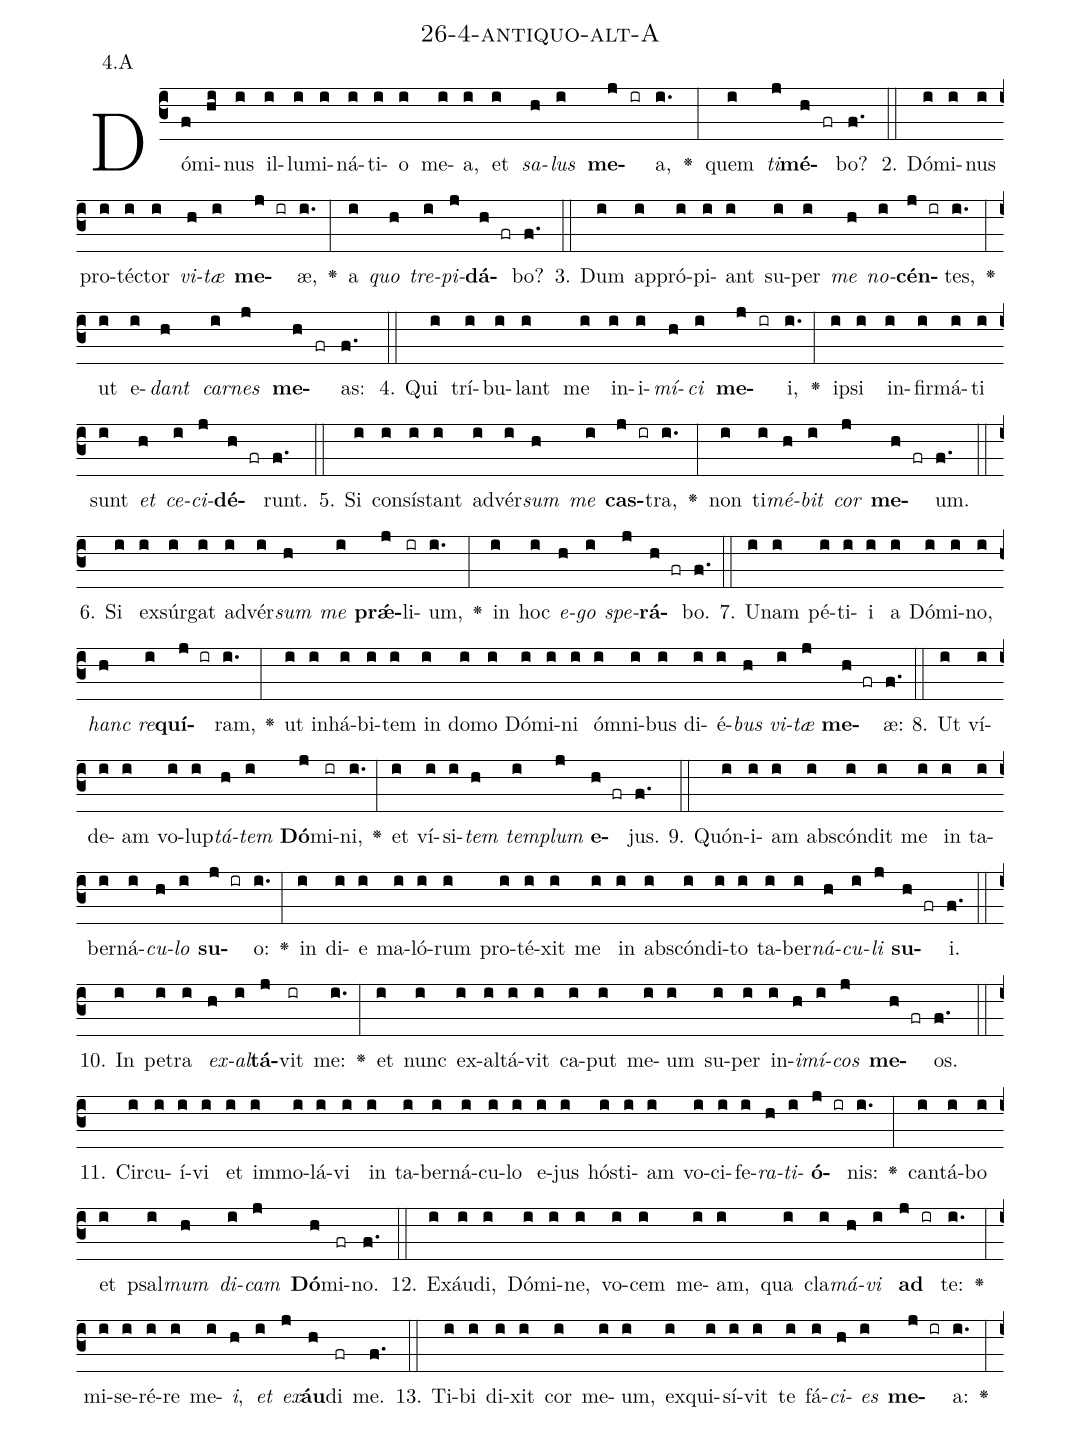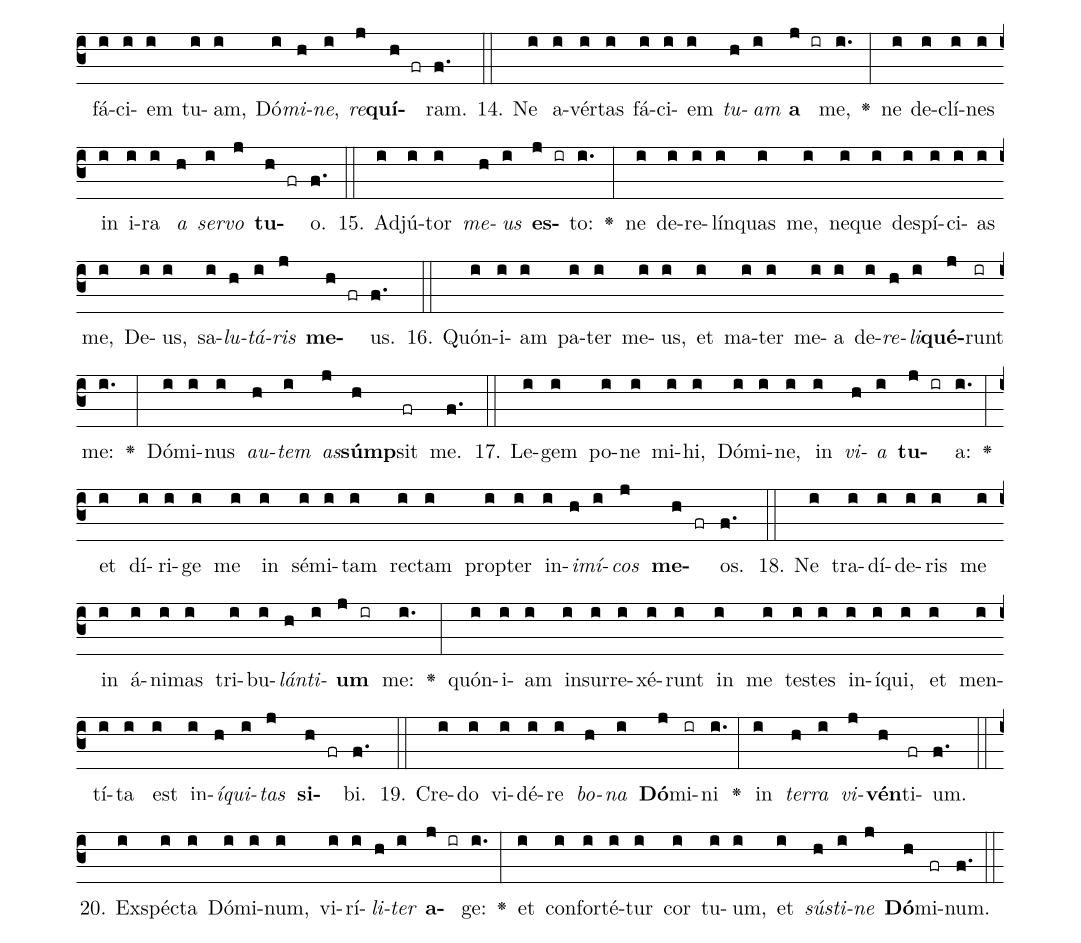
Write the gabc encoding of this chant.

name: 26-4-antiquo-alt-A;
annotation: 4.A;
%%
(c3)Dó(f)mi(hi)nus(i) il(i)lu(i)mi(i)ná(i)ti(i)o(i) me(i)a,(i) et(i) <i>sa</i>(h)<i>lus</i>(i) <b>me</b>(j ir)a,(i.) <v>\greheightstar</v>(:) quem(i) <i>ti</i>(j)<b>mé</b>(h fr)bo?(f.) (::)
2. Dó(i)mi(i)nus(i) pro(i)téc(i)tor(i) <i>vi</i>(h)<i>tæ</i>(i) <b>me</b>(j ir)æ,(i.) <v>\greheightstar</v>(:) a(i) <i>quo</i>(h) <i>tre</i>(i)<i>pi</i>(j)<b>dá</b>(h fr)bo?(f.) (::)
3. Dum(i) ap(i)pró(i)pi(i)ant(i) su(i)per(i) <i>me</i>(h) <i>no</i>(i)<b>cén</b>(j ir)tes,(i.) <v>\greheightstar</v>(:) ut(i) e(i)<i>dant</i>(h) <i>car</i>(i)<i>nes</i>(j) <b>me</b>(h fr)as:(f.) (::)
4. Qui(i) trí(i)bu(i)lant(i) me(i) in(i)i(i)<i>mí</i>(h)<i>ci</i>(i) <b>me</b>(j ir)i,(i.) <v>\greheightstar</v>(:) ip(i)si(i) in(i)fir(i)má(i)ti(i) sunt(i) <i>et</i>(h) <i>ce</i>(i)<i>ci</i>(j)<b>dé</b>(h fr)runt.(f.) (::)
5. Si(i) con(i)sís(i)tant(i) ad(i)vér(i)<i>sum</i>(h) <i>me</i>(i) <b>cas</b>(j ir)tra,(i.) <v>\greheightstar</v>(:) non(i) ti(i)<i>mé</i>(h)<i>bit</i>(i) <i>cor</i>(j) <b>me</b>(h fr)um.(f.) (::)
6. Si(i) ex(i)súr(i)gat(i) ad(i)vér(i)<i>sum</i>(h) <i>me</i>(i) <b>prǽ</b>(j)li(ir)um,(i.) <v>\greheightstar</v>(:) in(i) hoc(i) <i>e</i>(h)<i>go</i>(i) <i>spe</i>(j)<b>rá</b>(h fr)bo.(f.) (::)
7. U(i)nam(i) pé(i)ti(i)i(i) a(i) Dó(i)mi(i)no,(i) <i>hanc</i>(h) <i>re</i>(i)<b>quí</b>(j ir)ram,(i.) <v>\greheightstar</v>(:) ut(i) in(i)há(i)bi(i)tem(i) in(i) do(i)mo(i) Dó(i)mi(i)ni(i) óm(i)ni(i)bus(i) di(i)é(i)<i>bus</i>(h) <i>vi</i>(i)<i>tæ</i>(j) <b>me</b>(h fr)æ:(f.) (::)
8. Ut(i) ví(i)de(i)am(i) vo(i)lup(i)<i>tá</i>(h)<i>tem</i>(i) <b>Dó</b>(j)mi(ir)ni,(i.) <v>\greheightstar</v>(:) et(i) ví(i)si(i)<i>tem</i>(h) <i>tem</i>(i)<i>plum</i>(j) <b>e</b>(h fr)jus.(f.) (::)
9. Quón(i)i(i)am(i) abs(i)cón(i)dit(i) me(i) in(i) ta(i)ber(i)ná(i)<i>cu</i>(h)<i>lo</i>(i) <b>su</b>(j ir)o:(i.) <v>\greheightstar</v>(:) in(i) di(i)e(i) ma(i)ló(i)rum(i) pro(i)té(i)xit(i) me(i) in(i) abs(i)cón(i)di(i)to(i) ta(i)ber(i)<i>ná</i>(h)<i>cu</i>(i)<i>li</i>(j) <b>su</b>(h fr)i.(f.) (::)
10. In(i) pe(i)tra(i) <i>ex</i>(h)<i>al</i>(i)<b>tá</b>(j)vit(ir) me:(i.) <v>\greheightstar</v>(:) et(i) nunc(i) ex(i)al(i)tá(i)vit(i) ca(i)put(i) me(i)um(i) su(i)per(i) in(i)<i>i</i>(h)<i>mí</i>(i)<i>cos</i>(j) <b>me</b>(h fr)os.(f.) (::)
11. Cir(i)cu(i)í(i)vi(i) et(i) im(i)mo(i)lá(i)vi(i) in(i) ta(i)ber(i)ná(i)cu(i)lo(i) e(i)jus(i) hós(i)ti(i)am(i) vo(i)ci(i)fe(i)<i>ra</i>(h)<i>ti</i>(i)<b>ó</b>(j ir)nis:(i.) <v>\greheightstar</v>(:) can(i)tá(i)bo(i) et(i) psal(i)<i>mum</i>(h) <i>di</i>(i)<i>cam</i>(j) <b>Dó</b>(h)mi(fr)no.(f.) (::)
12. Ex(i)áu(i)di,(i) Dó(i)mi(i)ne,(i) vo(i)cem(i) me(i)am,(i) qua(i) cla(i)<i>má</i>(h)<i>vi</i>(i) <b>ad</b>(j ir) te:(i.) <v>\greheightstar</v>(:) mi(i)se(i)ré(i)re(i) me(i)<i>i</i>,(h) <i>et</i>(i) <i>ex</i>(j)<b>áu</b>(h)di(fr) me.(f.) (::)
13. Ti(i)bi(i) di(i)xit(i) cor(i) me(i)um,(i) ex(i)qui(i)sí(i)vit(i) te(i) fá(i)<i>ci</i>(h)<i>es</i>(i) <b>me</b>(j ir)a:(i.) <v>\greheightstar</v>(:) fá(i)ci(i)em(i) tu(i)am,(i) Dó(i)<i>mi</i>(h)<i>ne</i>,(i) <i>re</i>(j)<b>quí</b>(h fr)ram.(f.) (::)
14. Ne(i) a(i)vér(i)tas(i) fá(i)ci(i)em(i) <i>tu</i>(h)<i>am</i>(i) <b>a</b>(j ir) me,(i.) <v>\greheightstar</v>(:) ne(i) de(i)clí(i)nes(i) in(i) i(i)ra(i) <i>a</i>(h) <i>ser</i>(i)<i>vo</i>(j) <b>tu</b>(h fr)o.(f.) (::)
15. Ad(i)jú(i)tor(i) <i>me</i>(h)<i>us</i>(i) <b>es</b>(j ir)to:(i.) <v>\greheightstar</v>(:) ne(i) de(i)re(i)lín(i)quas(i) me,(i) ne(i)que(i) de(i)spí(i)ci(i)as(i) me,(i) De(i)us,(i) sa(i)<i>lu</i>(h)<i>tá</i>(i)<i>ris</i>(j) <b>me</b>(h fr)us.(f.) (::)
16. Quón(i)i(i)am(i) pa(i)ter(i) me(i)us,(i) et(i) ma(i)ter(i) me(i)a(i) de(i)<i>re</i>(h)<i>li</i>(i)<b>qué</b>(j)runt(ir) me:(i.) <v>\greheightstar</v>(:) Dó(i)mi(i)nus(i) <i>au</i>(h)<i>tem</i>(i) <i>as</i>(j)<b>súmp</b>(h)sit(fr) me.(f.) (::)
17. Le(i)gem(i) po(i)ne(i) mi(i)hi,(i) Dó(i)mi(i)ne,(i) in(i) <i>vi</i>(h)<i>a</i>(i) <b>tu</b>(j ir)a:(i.) <v>\greheightstar</v>(:) et(i) dí(i)ri(i)ge(i) me(i) in(i) sé(i)mi(i)tam(i) rec(i)tam(i) prop(i)ter(i) in(i)<i>i</i>(h)<i>mí</i>(i)<i>cos</i>(j) <b>me</b>(h fr)os.(f.) (::)
18. Ne(i) tra(i)dí(i)de(i)ris(i) me(i) in(i) á(i)ni(i)mas(i) tri(i)bu(i)<i>lán</i>(h)<i>ti</i>(i)<b>um</b>(j ir) me:(i.) <v>\greheightstar</v>(:) quón(i)i(i)am(i) in(i)sur(i)re(i)xé(i)runt(i) in(i) me(i) tes(i)tes(i) in(i)í(i)qui,(i) et(i) men(i)tí(i)ta(i) est(i) in(i)<i>í</i>(h)<i>qui</i>(i)<i>tas</i>(j) <b>si</b>(h fr)bi.(f.) (::)
19. Cre(i)do(i) vi(i)dé(i)re(i) <i>bo</i>(h)<i>na</i>(i) <b>Dó</b>(j)mi(ir)ni(i.) <v>\greheightstar</v>(:) in(i) <i>ter</i>(h)<i>ra</i>(i) <i>vi</i>(j)<b>vén</b>(h)ti(fr)um.(f.) (::)
20. Ex(i)spéc(i)ta(i) Dó(i)mi(i)num,(i) vi(i)rí(i)<i>li</i>(h)<i>ter</i>(i) <b>a</b>(j ir)ge:(i.) <v>\greheightstar</v>(:) et(i) con(i)for(i)té(i)tur(i) cor(i) tu(i)um,(i) et(i) <i>sús</i>(h)<i>ti</i>(i)<i>ne</i>(j) <b>Dó</b>(h)mi(fr)num.(f.) (::)
